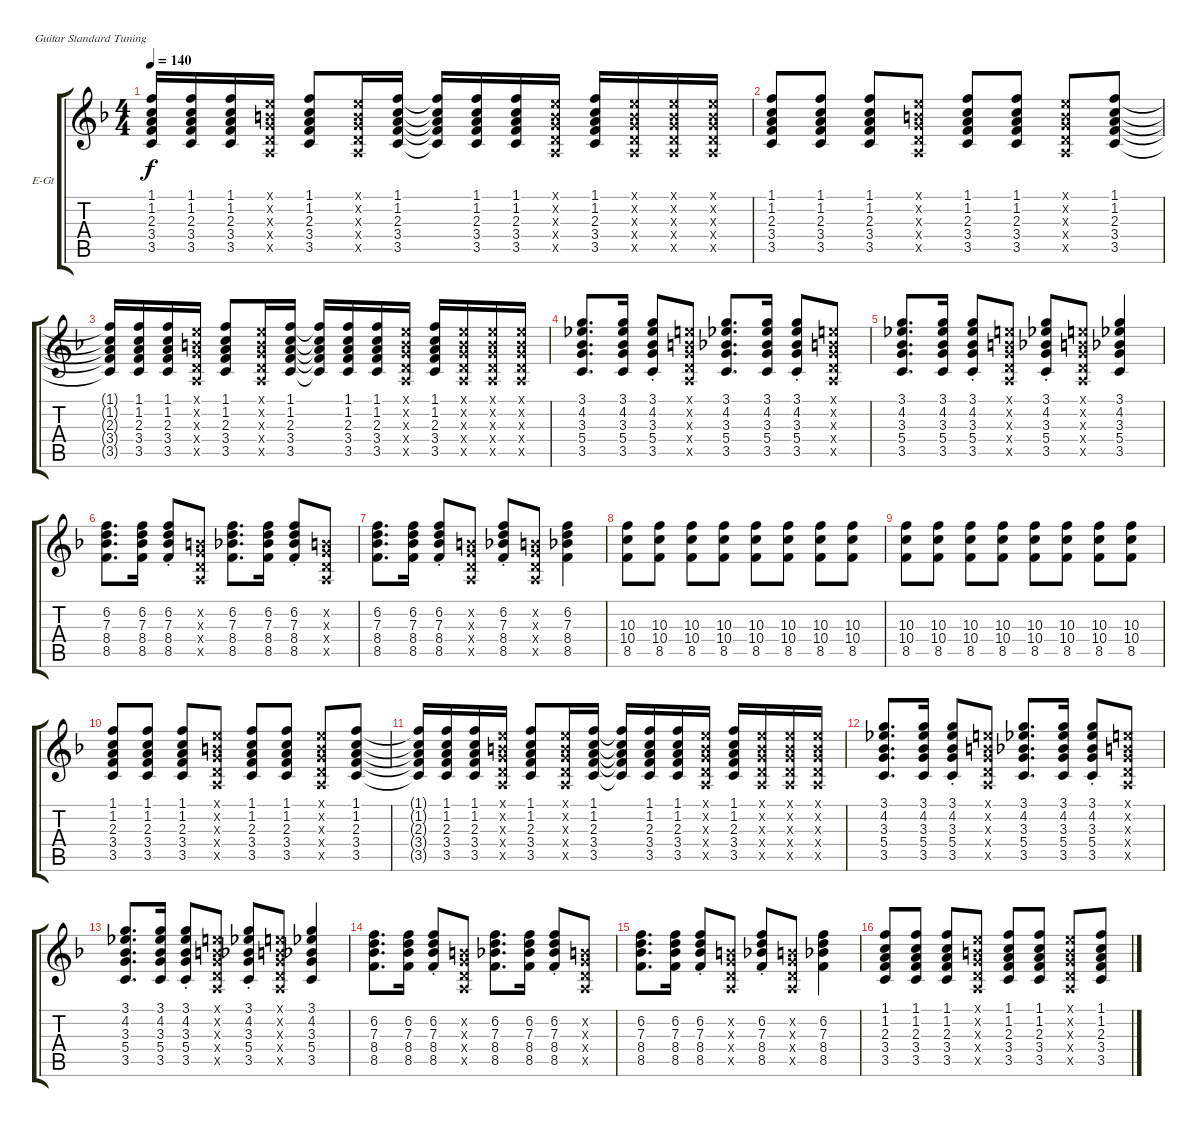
\defaultSystemsLayout 4
\bracketExtendMode groupsimilarinstruments
\firstSystemTrackNameOrientation horizontal
\otherSystemsTrackNameOrientation horizontal
\track ("Electric Guitar (Clean)" "E-Gt") {instrument electricguitarclean}
\staff {score tabs}
\tuning (E4 B3 G3 D3 A2 E2)
\ts (4 4)
\tempo 140
\clef g2
\ks f
(3.5{t} 3.4{t} 2.3{t} 1.2{t} 1.1{t}).16{dy f} (3.5 1.2 2.3 3.4 1.1).16 (3.5 1.2 2.3 3.4 1.1).16 (0.5{x} 0.4{x} 0.3{x} 0.2{x} 0.1{x}).16 (3.5 3.4 2.3 1.2 1.1).8 (0.5{x} 0.1{x} 0.2{x} 0.3{x} 0.4{x}).16 (3.5 1.2 2.3 3.4 1.1).16 (3.5{t} 3.4{t} 2.3{t} 1.2{t} 1.1{t}).16 (3.5 1.2 2.3 3.4 1.1).16 (3.5 1.2 2.3 3.4 1.1).16 (0.5{x} 0.4{x} 0.3{x} 0.2{x} 0.1{x}).16 (3.5 3.4 2.3 1.2 1.1).16 (0.5{x} 0.1{x} 0.2{x} 0.3{x} 0.4{x}).16 (0.5{x} 0.1{x} 0.4{x} 0.3{x} 0.2{x}).16 (0.5{x} 0.4{x} 0.3{x} 0.2{x} 0.1{x}).16 |
(3.5 3.4 1.2 2.3 1.1).8 (3.5 3.4 1.2 2.3 1.1).8 (3.5 3.4 1.2 2.3 1.1).8 (0.5{x} 0.4{x} 0.3{x} 0.2{x} 0.1{x}).8 (3.5 3.4 2.3 1.2 1.1).8 (3.5 3.4 1.2 2.3 1.1).8 (0.5{x} 0.4{x} 0.3{x} 0.2{x} 0.1{x}).8 (3.5 3.4 2.3 1.2 1.1).8 |
(3.5{t} 3.4{t} 2.3{t} 1.2{t} 1.1{t}).16 (3.5 1.2 2.3 3.4 1.1).16 (3.5 1.2 2.3 3.4 1.1).16 (0.5{x} 0.4{x} 0.3{x} 0.2{x} 0.1{x}).16 (3.5 3.4 2.3 1.2 1.1).8 (0.5{x} 0.1{x} 0.2{x} 0.3{x} 0.4{x}).16 (3.5 1.2 2.3 3.4 1.1).16 (3.5{t} 3.4{t} 2.3{t} 1.2{t} 1.1{t}).16 (3.5 1.2 2.3 3.4 1.1).16 (3.5 1.2 2.3 3.4 1.1).16 (0.5{x} 0.4{x} 0.3{x} 0.2{x} 0.1{x}).16 (3.5 3.4 2.3 1.2 1.1).16 (0.5{x} 0.1{x} 0.2{x} 0.3{x} 0.4{x}).16 (0.5{x} 0.1{x} 0.4{x} 0.3{x} 0.2{x}).16 (0.5{x} 0.4{x} 0.3{x} 0.2{x} 0.1{x}).16 |
(3.5 5.4 3.3 4.2 3.1).8{d} (3.5 3.1 4.2 3.3 5.4).16 (3.5{st} 3.1{st} 4.2{st} 3.3{st} 5.4{st}).8 (0.5{x} 0.4{x} 0.3{x} 0.2{x} 0.1{x}).8 (3.5 5.4 3.3 4.2 3.1).8{d} (3.5 3.1 4.2 3.3 5.4).16 (3.5{st} 3.1{st} 4.2{st} 3.3{st} 5.4{st}).8 (0.5{x} 0.4{x} 0.3{x} 0.2{x} 0.1{x}).8 |
(3.5 5.4 3.3 4.2 3.1).8{d} (3.5 3.1 4.2 3.3 5.4).16 (3.5{st} 3.1{st} 4.2{st} 3.3{st} 5.4{st}).8 (0.5{x} 0.4{x} 0.3{x} 0.2{x} 0.1{x}).8 (3.5{st} 3.1{st} 4.2{st} 3.3{st} 5.4{st}).8 (0.5{x} 0.4{x} 0.3{x} 0.2{x} 0.1{x}).8 (3.5 5.4 3.3 4.2 3.1).4 |
(8.5 8.4 7.3 6.2).8{d} (8.5 6.2 7.3 8.4).16 (8.5{st} 6.2{st} 7.3{st} 8.4{st}).8 (0.5{x} 0.4{x} 0.3{x} 0.2{x}).8 (8.5 8.4 7.3 6.2).8{d} (8.5 6.2 7.3 8.4).16 (8.5{st} 6.2{st} 7.3{st} 8.4{st}).8 (0.5{x} 0.4{x} 0.3{x} 0.2{x}).8 |
(8.5 8.4 7.3 6.2).8{d} (8.5 6.2 7.3 8.4).16 (8.5{st} 6.2{st} 7.3{st} 8.4{st}).8 (0.5{x} 0.4{x} 0.3{x} 0.2{x}).8 (8.5{st} 6.2{st} 7.3{st} 8.4{st}).8 (0.5{x} 0.4{x} 0.3{x} 0.2{x}).8 (8.5 8.4 7.3 6.2).4 |
(8.5 10.4 10.3).8 (8.5 10.4 10.3).8 (8.5 10.4 10.3).8 (8.5 10.4 10.3).8 (8.5 10.4 10.3).8 (8.5 10.4 10.3).8 (8.5 10.4 10.3).8 (8.5 10.4 10.3).8 |
(8.5 10.4 10.3).8 (8.5 10.4 10.3).8 (8.5 10.4 10.3).8 (8.5 10.4 10.3).8 (8.5 10.4 10.3).8 (8.5 10.4 10.3).8 (8.5 10.4 10.3).8 (8.5 10.4 10.3).8 |
(3.5 3.4 1.2 2.3 1.1).8 (3.5 3.4 1.2 2.3 1.1).8 (3.5 3.4 1.2 2.3 1.1).8 (0.5{x} 0.4{x} 0.3{x} 0.2{x} 0.1{x}).8 (3.5 3.4 2.3 1.2 1.1).8 (3.5 3.4 1.2 2.3 1.1).8 (0.5{x} 0.4{x} 0.3{x} 0.2{x} 0.1{x}).8 (3.5 3.4 2.3 1.2 1.1).8 |
(3.5{t} 3.4{t} 2.3{t} 1.2{t} 1.1{t}).16 (3.5 1.2 2.3 3.4 1.1).16 (3.5 1.2 2.3 3.4 1.1).16 (0.5{x} 0.4{x} 0.3{x} 0.2{x} 0.1{x}).16 (3.5 3.4 2.3 1.2 1.1).8 (0.5{x} 0.1{x} 0.2{x} 0.3{x} 0.4{x}).16 (3.5 1.2 2.3 3.4 1.1).16 (3.5{t} 3.4{t} 2.3{t} 1.2{t} 1.1{t}).16 (3.5 1.2 2.3 3.4 1.1).16 (3.5 1.2 2.3 3.4 1.1).16 (0.5{x} 0.4{x} 0.3{x} 0.2{x} 0.1{x}).16 (3.5 3.4 2.3 1.2 1.1).16 (0.5{x} 0.1{x} 0.2{x} 0.3{x} 0.4{x}).16 (0.5{x} 0.1{x} 0.4{x} 0.3{x} 0.2{x}).16 (0.5{x} 0.4{x} 0.3{x} 0.2{x} 0.1{x}).16 |
(3.5 5.4 3.3 4.2 3.1).8{d} (3.5 3.1 4.2 3.3 5.4).16 (3.5{st} 3.1{st} 4.2{st} 3.3{st} 5.4{st}).8 (0.5{x} 0.4{x} 0.3{x} 0.2{x} 0.1{x}).8 (3.5 5.4 3.3 4.2 3.1).8{d} (3.5 3.1 4.2 3.3 5.4).16 (3.5{st} 3.1{st} 4.2{st} 3.3{st} 5.4{st}).8 (0.5{x} 0.4{x} 0.3{x} 0.2{x} 0.1{x}).8 |
(3.5 5.4 3.3 4.2 3.1).8{d} (3.5 3.1 4.2 3.3 5.4).16 (3.5{st} 3.1{st} 4.2{st} 3.3{st} 5.4{st}).8 (0.5{x} 0.4{x} 0.3{x} 0.2{x} 0.1{x}).8 (3.5{st} 3.1{st} 4.2{st} 3.3{st} 5.4{st}).8 (0.5{x} 0.4{x} 0.3{x} 0.2{x} 0.1{x}).8 (3.5 5.4 3.3 4.2 3.1).4 |
(8.5 8.4 7.3 6.2).8{d} (8.5 6.2 7.3 8.4).16 (8.5{st} 6.2{st} 7.3{st} 8.4{st}).8 (0.5{x} 0.4{x} 0.3{x} 0.2{x}).8 (8.5 8.4 7.3 6.2).8{d} (8.5 6.2 7.3 8.4).16 (8.5{st} 6.2{st} 7.3{st} 8.4{st}).8 (0.5{x} 0.4{x} 0.3{x} 0.2{x}).8 |
(8.5 8.4 7.3 6.2).8{d} (8.5 6.2 7.3 8.4).16 (8.5{st} 6.2{st} 7.3{st} 8.4{st}).8 (0.5{x} 0.4{x} 0.3{x} 0.2{x}).8 (8.5{st} 6.2{st} 7.3{st} 8.4{st}).8 (0.5{x} 0.4{x} 0.3{x} 0.2{x}).8 (8.5 8.4 7.3 6.2).4 |
(3.5 3.4 1.2 2.3 1.1).8 (3.5 3.4 1.2 2.3 1.1).8 (3.5 3.4 1.2 2.3 1.1).8 (0.5{x} 0.4{x} 0.3{x} 0.2{x} 0.1{x}).8 (3.5 3.4 2.3 1.2 1.1).8 (3.5 3.4 1.2 2.3 1.1).8 (0.5{x} 0.4{x} 0.3{x} 0.2{x} 0.1{x}).8 (3.5 3.4 2.3 1.2 1.1).8
